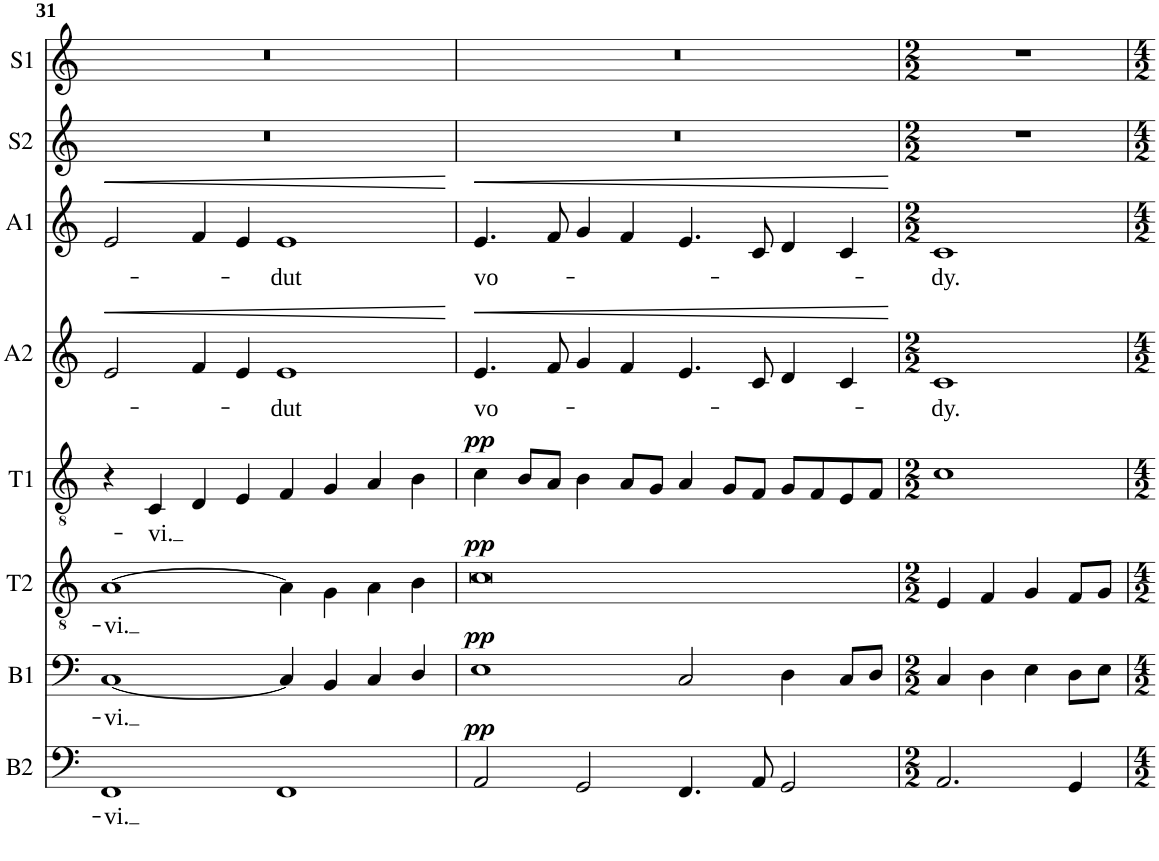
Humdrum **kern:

**kern	**text	**dynam	**kern	**text	**dynam	**kern	**text	**dynam	**kern	**text	**dynam	**kern	**text	**dynam	**kern	**text	**dynam	**kern	**kern
*part8	*part8	*part8	*part7	*part7	*part7	*part6	*part6	*part6	*part5	*part5	*part5	*part4	*part4	*part4	*part3	*part3	*part3	*part2	*part1
*staff8	*staff8	*staff8	*staff7	*staff7	*staff7	*staff6	*staff6	*staff6	*staff5	*staff5	*staff5	*staff4	*staff4	*staff4	*staff3	*staff3	*staff3	*staff2	*staff1
*I"Bass 2	*	*	*I"Bass 1	*	*	*I"Ténor 2	*	*	*I"Ténor 1	*	*	*I"Alto 2	*	*	*I"Alto 1	*	*	*I"Soprano 2	*I"Soprano 1
*I'B2	*	*	*I'B1	*	*	*I'T2	*	*	*I'T1	*	*	*I'A2	*	*	*I'A1	*	*	*I'S2	*I'S1
!!LO:PB:g=z
*clefF4	*	*	*clefF4	*	*	*clefGv2	*	*	*clefGv2	*	*	*clefG2	*	*	*clefG2	*	*	*clefG2	*clefG2
*k[]	*	*	*k[]	*	*	*k[]	*	*	*k[]	*	*	*k[]	*	*	*k[]	*	*	*k[]	*k[]
*M4/2	*	*	*M4/2	*	*	*M4/2	*	*	*M4/2	*	*	*M4/2	*	*	*M4/2	*	*	*M4/2	*M4/2
=31	=31	=31	=31	=31	=31	=31	=31	=31	=31	=31	=31	=31	=31	=31	=31	=31	=31	=31	=31
!	!LO:LY:b	!	!	!LO:LY:b	!	!	!LO:LY:b	!	!	!	!	!	!	!LO:HP:b	!	!	!LO:HP:b	!	!
1FF	-vi.	.	[1C	-vi.	.	[1A	-vi.	.	4r	.	.	2e/	.	<	2e/	.	<	0r	0r
!	!	!	!	!	!	!	!	!	!	!LO:LY:b	!	!	!	!	!	!	!	!	!
.	.	.	.	.	.	.	.	.	4C/	-vi.	.	.	.	.	.	.	.	.	.
.	.	.	.	.	.	.	.	.	4D/	.	.	4f/	.	.	4f/	.	.	.	.
.	.	.	.	.	.	.	.	.	4E/	.	.	4e/	.	.	4e/	.	.	.	.
!	!	!	!	!	!	!	!	!	!	!	!	!	!LO:LY:b	!	!	!LO:LY:b	!	!	!
1FF	.	.	4C/]	.	.	4A\]	.	.	4F/	.	.	1e	-dut	.	1e	-dut	.	.	.
.	.	.	4BB/	.	.	4G\	.	.	4G/	.	.	.	.	.	.	.	.	.	.
.	.	.	4C/	.	.	4A\	.	.	4A/	.	.	.	.	.	.	.	.	.	.
.	.	.	4D/	.	.	4B\	.	.	4B\	.	.	.	.	.	.	.	.	.	.
.	.	.	.	.	.	.	.	.	.	.	.	.	.	[	.	.	[	.	.
=32	=32	=32	=32	=32	=32	=32	=32	=32	=32	=32	=32	=32	=32	=32	=32	=32	=32	=32	=32
!	!	!LO:DY:a	!	!	!LO:DY:a	!	!	!LO:DY:a	!	!	!LO:DY:a	!	!LO:LY:b	!LO:HP:b	!	!LO:LY:b	!LO:HP:b	!	!
2AA/	.	pp	1E	.	pp	0c	.	pp	4c\	.	pp	4.e/	vo-	<	4.e/	vo-	<	0r	0r
.	.	.	.	.	.	.	.	.	8B/L	.	.	.	.	.	.	.	.	.	.
.	.	.	.	.	.	.	.	.	8A/J	.	.	8f/	.	.	8f/	.	.	.	.
2GG/	.	.	.	.	.	.	.	.	4B\	.	.	4g/	.	.	4g/	.	.	.	.
.	.	.	.	.	.	.	.	.	8A/L	.	.	4f/	.	.	4f/	.	.	.	.
.	.	.	.	.	.	.	.	.	8G/J	.	.	.	.	.	.	.	.	.	.
4.FF/	.	.	2C/	.	.	.	.	.	4A/	.	.	4.e/	.	.	4.e/	.	.	.	.
.	.	.	.	.	.	.	.	.	8G/L	.	.	.	.	.	.	.	.	.	.
8AA/	.	.	.	.	.	.	.	.	8F/J	.	.	8c/	.	.	8c/	.	.	.	.
2GG/	.	.	4D\	.	.	.	.	.	8G/L	.	.	4d/	.	.	4d/	.	.	.	.
.	.	.	.	.	.	.	.	.	8F/	.	.	.	.	.	.	.	.	.	.
.	.	.	8C/L	.	.	.	.	.	8E/	.	.	4c/	.	.	4c/	.	.	.	.
.	.	.	8D/J	.	.	.	.	.	8F/J	.	.	.	.	.	.	.	.	.	.
.	.	.	.	.	.	.	.	.	.	.	.	.	.	[	.	.	[	.	.
=33	=33	=33	=33	=33	=33	=33	=33	=33	=33	=33	=33	=33	=33	=33	=33	=33	=33	=33	=33
*M2/2	*	*	*M2/2	*	*	*M2/2	*	*	*M2/2	*	*	*M2/2	*	*	*M2/2	*	*	*M2/2	*M2/2
!	!	!	!	!	!	!	!	!	!	!	!	!	!LO:LY:b	!	!	!LO:LY:b	!	!	!
2.AA/	.	.	4C/	.	.	4E/	.	.	1c	.	.	1c	-dy.	.	1c	-dy.	.	1r	1r
.	.	.	4D\	.	.	4F/	.	.	.	.	.	.	.	.	.	.	.	.	.
.	.	.	4E\	.	.	4G/	.	.	.	.	.	.	.	.	.	.	.	.	.
4GG/	.	.	8D\L	.	.	8F/L	.	.	.	.	.	.	.	.	.	.	.	.	.
.	.	.	8E\J	.	.	8G/J	.	.	.	.	.	.	.	.	.	.	.	.	.
=	=	=	=	=	=	=	=	=	=	=	=	=	=	=	=	=	=	=	=
*-	*-	*-	*-	*-	*-	*-	*-	*-	*-	*-	*-	*-	*-	*-	*-	*-	*-	*-	*-
